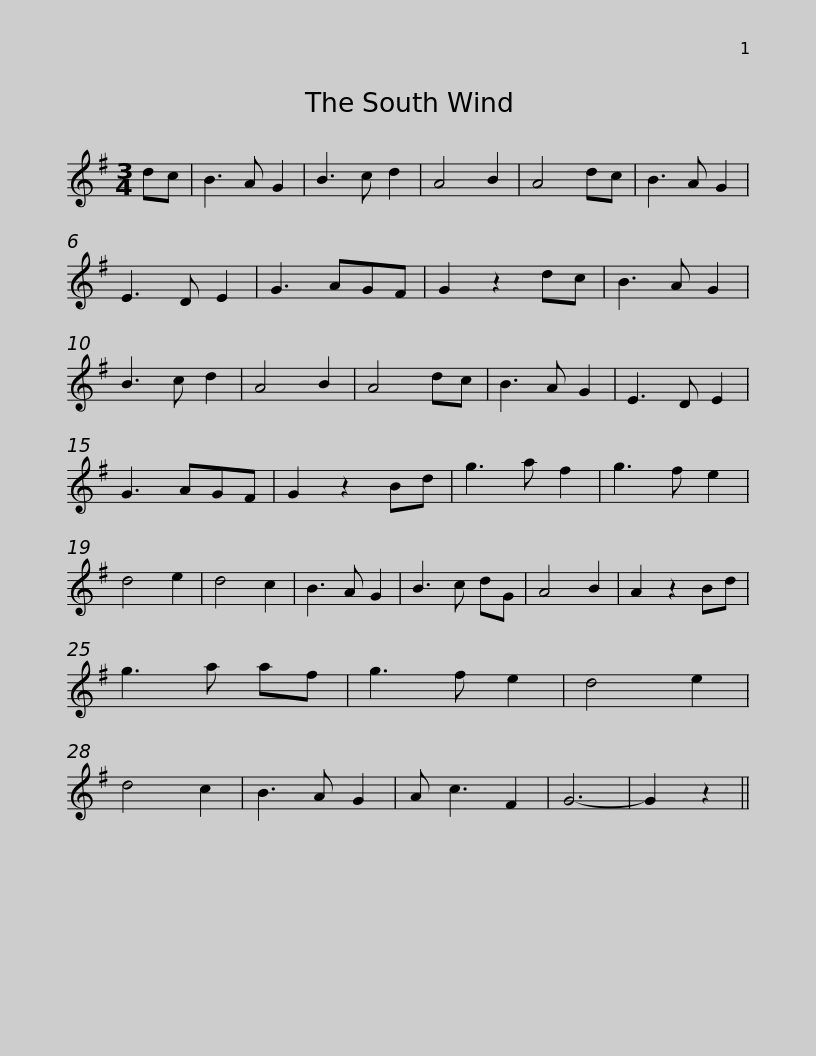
X:1
L:1/8
M:3/4
I:linebreak $
K:G
V:1 treble
V:1
 dc | B3 A G2 | B3 c d2 | A4 B2 | A4 dc | %5
 B3 A G2 | E3 D E2 | G3 AGF | G2 z2 dc | B3 A G2 | %10
 B3 c d2 | A4 B2 |$ A4 dc | B3 A G2 | E3 D E2 | %15
 G3 AGF | G2 z2 Bd | g3 a f2 | g3 f e2 | d4 e2 | %20
 d4 c2 | B3 A G2 | B3 c dG | A4 B2 |$ A2 z2 Bd | %25
 g3 a af | g3 f e2 | d4 e2 | d4 c2 | B3 A G2 | %30
 A c3 F2 | G6- | G2 z2 || %33
